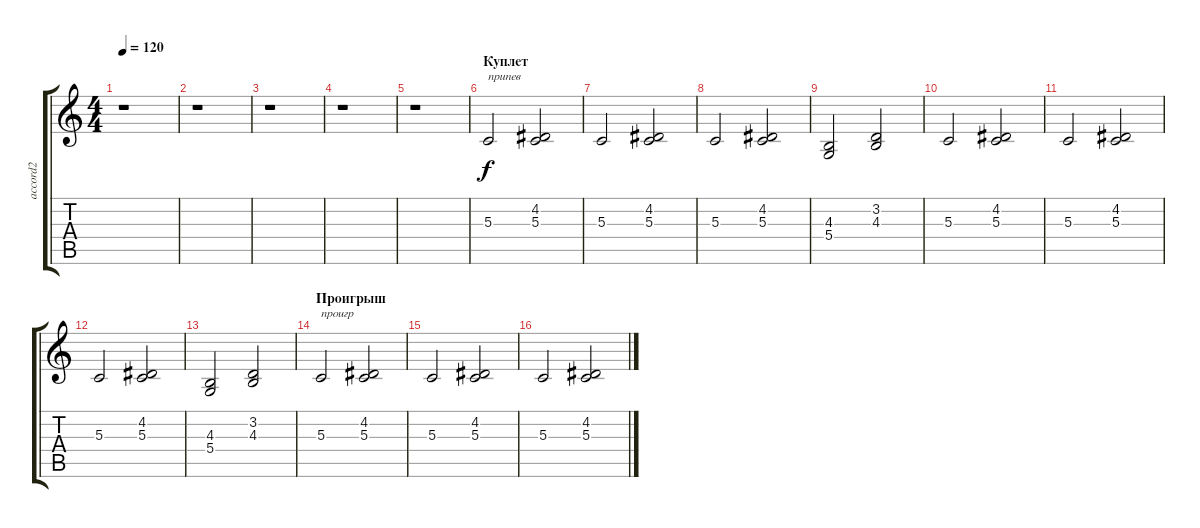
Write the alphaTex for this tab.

\track ("accord2" "accord2") {instrument accordion}
\staff {score tabs}
\tuning (E4 B3 G3 D3 A2 E2) {hide}
\ts (4 4)
\tempo 120
\clef g2
\ks c
r.1{dy f} |
r.1 |
r.1 |
r.1 |
r.1 |
\section ("" "Куплет")
5.3.2{txt "припев"} (4.2 5.3).2 |
5.3.2 (4.2 5.3).2 |
5.3.2 (4.2 5.3).2 |
(4.3 5.4).2 (3.2 4.3).2 |
5.3.2 (4.2 5.3).2 |
5.3.2 (4.2 5.3).2 |
5.3.2 (4.2 5.3).2 |
(4.3 5.4).2 (3.2 4.3).2 |
\section ("" "Проигрыш")
5.3.2{txt "проигр"} (4.2 5.3).2 |
5.3.2 (4.2 5.3).2 |
5.3.2 (4.2 5.3).2
